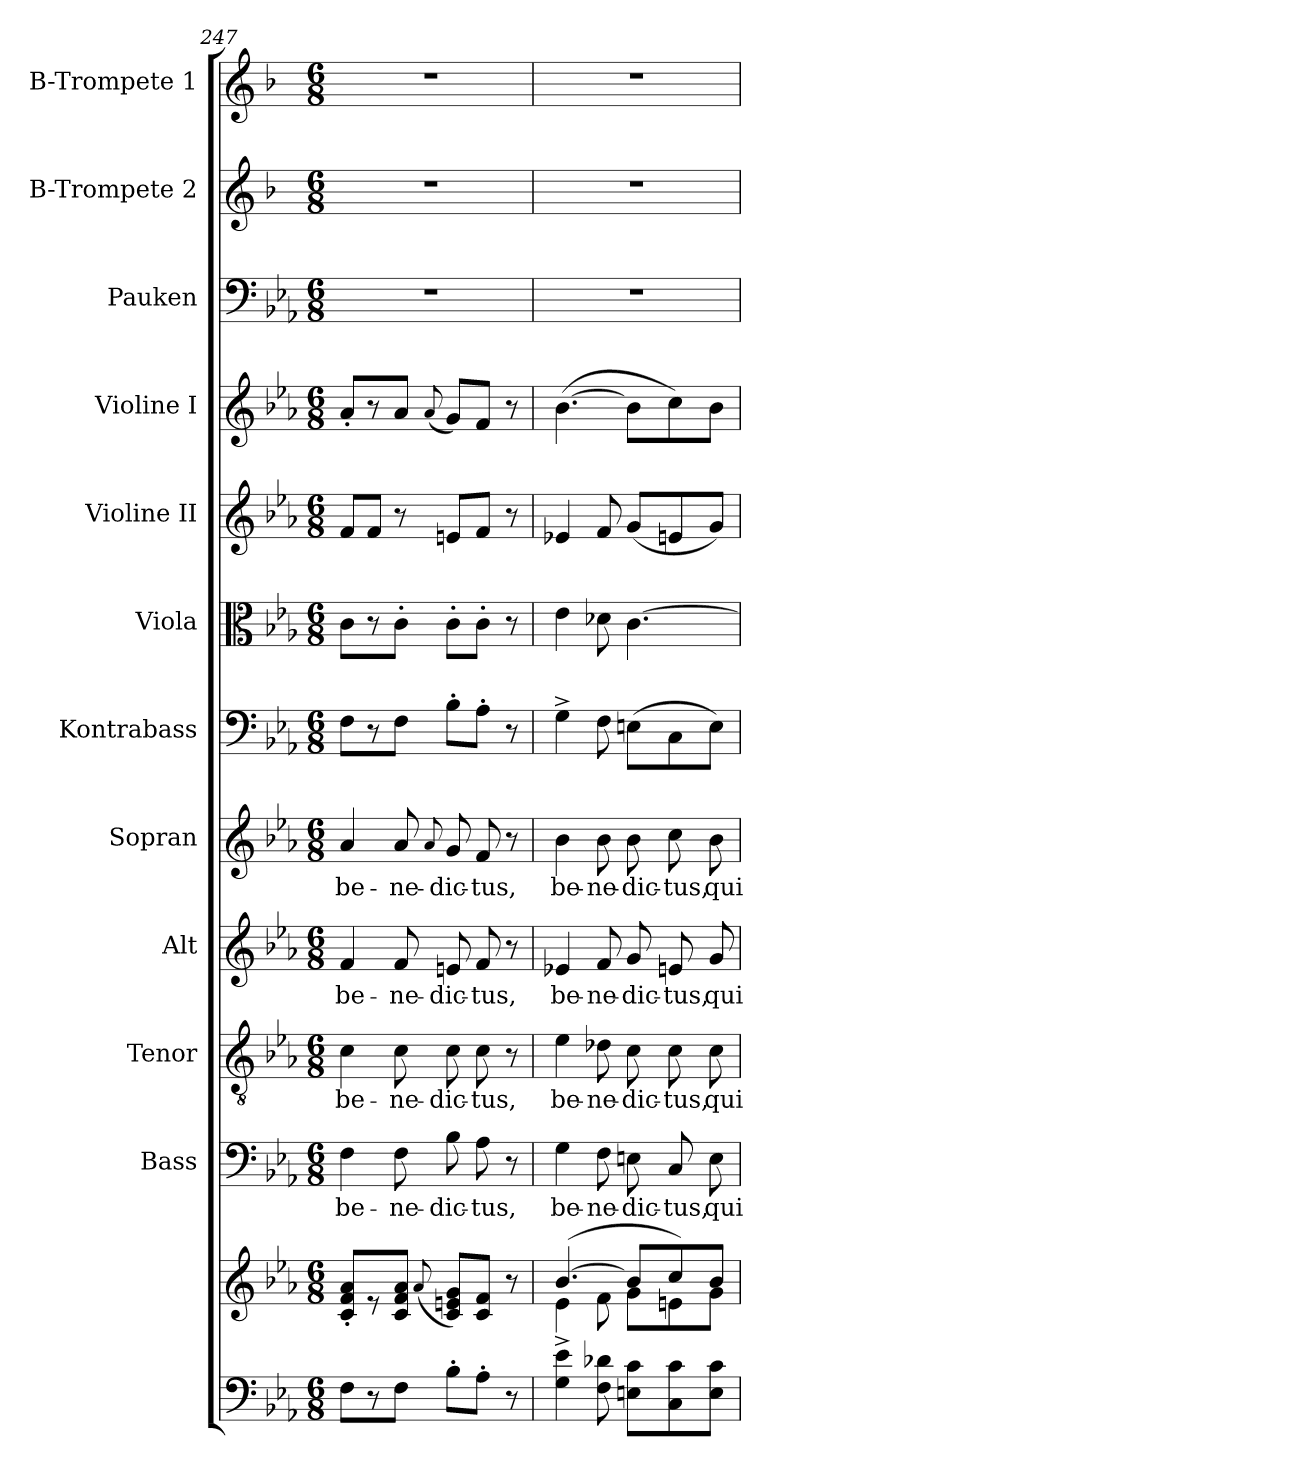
**kern	**kern	**kern	**text	**kern	**text	**kern	**text	**kern	**text	**kern	**kern	**kern	**kern	**kern	**kern	**kern
*part12	*part12	*part11	*part11	*part10	*part10	*part9	*part9	*part8	*part8	*part7	*part6	*part5	*part4	*part3	*part2	*part1
*staff13	*staff12	*staff11	*staff11	*staff10	*staff10	*staff9	*staff9	*staff8	*staff8	*staff7	*staff6	*staff5	*staff4	*staff3	*staff2	*staff1
*	*	*I"Bass	*	*I"Tenor	*	*I"Alt	*	*I"Sopran	*	*I"Kontrabass	*I"Viola	*I"Violine II	*I"Violine I	*I"Pauken	*I"B-Trompete 2	*I"B-Trompete 1
*	*	*I'B.	*	*I'T.	*	*I'A.	*	*I'S.	*	*I'Kb.	*I'Vla.	*I'Vl. II	*I'Vl. I	*I'Pk.	*I'B Trp. 2	*I'B Trp. 1
*clefF4	*clefG2	*clefF4	*	*clefGv2	*	*clefG2	*	*clefG2	*	*clefF4	*clefC3	*clefG2	*clefG2	*clefF4	*clefG2	*clefG2
*	*	*	*	*	*	*	*	*	*	*ITrd7c12	*	*	*	*	*ITrd1c2	*ITrd1c2
*k[b-e-a-]	*k[b-e-a-]	*k[b-e-a-]	*	*k[b-e-a-]	*	*k[b-e-a-]	*	*k[b-e-a-]	*	*k[b-e-a-]	*k[b-e-a-]	*k[b-e-a-]	*k[b-e-a-]	*k[b-e-a-]	*k[b-e-a-]	*k[b-e-a-]
*E-:	*E-:	*E-:	*	*E-:	*	*E-:	*	*E-:	*	*E-:	*E-:	*E-:	*E-:	*E-:	*E-:	*E-:
*M6/8	*M6/8	*M6/8	*	*M6/8	*	*M6/8	*	*M6/8	*	*M6/8	*M6/8	*M6/8	*M6/8	*M6/8	*M6/8	*M6/8
=247	=247	=247	=247	=247	=247	=247	=247	=247	=247	=247	=247	=247	=247	=247	=247	=247
!	!	!	!LO:LY:b	!	!LO:LY:b	!	!LO:LY:b	!	!LO:LY:b	!	!	!	!	!	!	!
8F\L	8c/'< 8f/'< 8a-/'<L	4F\	be-	4c\	be-	4f/	be-	4a-/	be-	8FF\L	8c\L	8f/L	8a-'</L	2.r	2.r	2.r
8r	8r	.	.	.	.	.	.	.	.	8r	8r	8f/J	8r	.	.	.
!	!	!	!LO:LY:b	!	!LO:LY:b	!	!LO:LY:b	!	!LO:LY:b	!	!	!	!	!	!	!
8F\J	8c/ 8f/ 8a-/J	8F\	-ne-	8c\	-ne-	8f/	-ne-	8a-/	-ne-	8FF\J	8c'>\J	8r	8a-/J	.	.	.
.	(<8qqa-/	.	.	.	.	.	.	8qqa-/	.	.	.	.	(<8qqa-/	.	.	.
!	!	!	!LO:LY:b	!	!LO:LY:b	!	!LO:LY:b	!	!LO:LY:b	!	!	!	!	!	!	!
8B-'>\L	8c/ 8en/ 8g/L)	8B-\	-dic-	8c\	-dic-	8en/	-dic-	8g/	-dic-	8BB-'>\L	8c'>\L	8en/L	8g/L)	.	.	.
!	!	!	!LO:LY:b	!	!LO:LY:b	!	!LO:LY:b	!	!LO:LY:b	!	!	!	!	!	!	!
8A-'>\J	8c/ 8f/J	8A-\	-tus,	8c\	-tus,	8f/	-tus,	8f/	-tus,	8AA-'>\J	8c'>\J	8f/J	8f/J	.	.	.
8r	8r	8r	.	8r	.	8r	.	8r	.	8r	8r	8r	8r	.	.	.
=248	=248	=248	=248	=248	=248	=248	=248	=248	=248	=248	=248	=248	=248	=248	=248	=248
*	*^	*	*	*	*	*	*	*	*	*	*	*	*	*	*	*
!	!	!	!	!LO:LY:b	!	!LO:LY:b	!	!LO:LY:b	!	!LO:LY:b	!	!	!	!	!	!	!
4G\^> 4e-\^>	([>4.b-/	4e-\	4G\	be-	4e-\	be-	4e-X/	be-	4b-\	be-	4GG^>\	4e-\	4e-X/	(>[4.b-\	2.r	2.r	2.r
!	!	!	!	!LO:LY:b	!	!LO:LY:b	!	!LO:LY:b	!	!LO:LY:b	!	!	!	!	!	!	!
8F\ 8d-X\	.	8f\	8F\	-ne-	8d-X\	-ne-	8f/	-ne-	8b-\	-ne-	8FF\	8d-X\	8f/	.	.	.	.
!	!	!	!	!LO:LY:b	!	!LO:LY:b	!	!LO:LY:b	!	!LO:LY:b	!	!	!	!	!	!	!
8En\ 8c\L	8b-/L]	8g\L	8En\	-dic-	8c\	-dic-	8g/	-dic-	8b-\	-dic-	(>8EEn\L	[4.c\	(<8g/L	8b-\L]	.	.	.
!	!	!	!	!LO:LY:b	!	!LO:LY:b	!	!LO:LY:b	!	!LO:LY:b	!	!	!	!	!	!	!
8C\ 8c\	8cc/)	8en\	8C/	-tus,	8c\	-tus,	8en/	-tus,	8cc\	-tus,	8CC\	.	8en/	8cc\)	.	.	.
!	!	!	!	!LO:LY:b	!	!LO:LY:b	!	!LO:LY:b	!	!LO:LY:b	!	!	!	!	!	!	!
8E\ 8c\J	8b-/J	8g\J	8E\	qui	8c\	qui	8g/	qui	8b-\	qui	8EE\J)	.	8g/J)	8b-\J	.	.	.
*	*v	*v	*	*	*	*	*	*	*	*	*	*	*	*	*	*	*
=	=	=	=	=	=	=	=	=	=	=	=	=	=	=	=	=
*-	*-	*-	*-	*-	*-	*-	*-	*-	*-	*-	*-	*-	*-	*-	*-	*-
